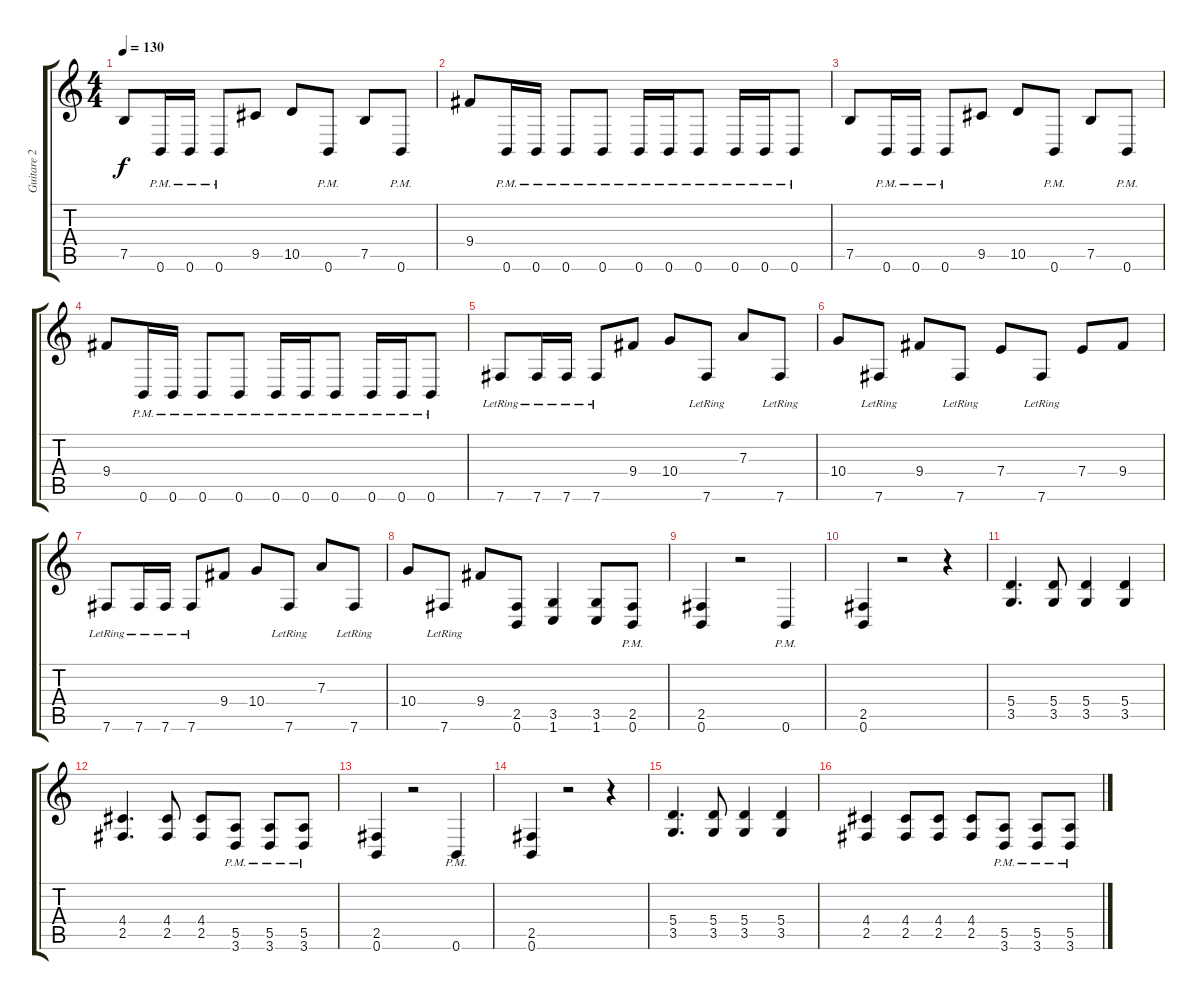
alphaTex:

\track ("Guitare 2" "Guitare 2") {instrument distortionguitar}
\staff {score tabs}
\tuning (B3 Gb3 D3 A2 E2 B1) {hide}
\ts (4 4)
\tempo 130
\clef g2
\ks c
7.5.8{dy f} 0.6{pm}.16 0.6{pm}.16 0.6{pm}.8 9.5.8 10.5.8 0.6{pm}.8 7.5.8 0.6{pm}.8 |
9.4.8 0.6{pm}.16 0.6{pm}.16 0.6{pm}.8 0.6{pm}.8 0.6{pm}.16 0.6{pm}.16 0.6{pm}.8 0.6{pm}.16 0.6{pm}.16 0.6{pm}.8 |
7.5.8 0.6{pm}.16 0.6{pm}.16 0.6{pm}.8 9.5.8 10.5.8 0.6{pm}.8 7.5.8 0.6{pm}.8 |
9.4.8 0.6{pm}.16 0.6{pm}.16 0.6{pm}.8 0.6{pm}.8 0.6{pm}.16 0.6{pm}.16 0.6{pm}.8 0.6{pm}.16 0.6{pm}.16 0.6{pm}.8 |
7.6{lr}.8 7.6{lr}.16 7.6{lr}.16 7.6{lr}.8 9.4.8 10.4.8 7.6{lr}.8 7.3.8 7.6{lr}.8 |
10.4.8 7.6{lr}.8 9.4.8 7.6{lr}.8 7.4.8 7.6{lr}.8 7.4.8 9.4.8 |
7.6{lr}.8 7.6{lr}.16 7.6{lr}.16 7.6{lr}.8 9.4.8 10.4.8 7.6{lr}.8 7.3.8 7.6{lr}.8 |
10.4.8 7.6{lr}.8 9.4.8 (2.5 0.6).8 (3.5 1.6).4 (3.5 1.6).8 (2.5{pm} 0.6{pm}).8 |
(2.5 0.6).4 r.2 0.6{pm}.4 |
(2.5 0.6).4 r.2 r.4 |
(5.4 3.5).4{d} (5.4 3.5).8 (5.4 3.5).4 (5.4 3.5).4 |
(4.4 2.5).4{d} (4.4 2.5).8 (4.4 2.5).8 (5.5{pm} 3.6{pm}).8 (5.5{pm} 3.6{pm}).8 (5.5{pm} 3.6{pm}).8 |
(2.5 0.6).4 r.2 0.6{pm}.4 |
(2.5 0.6).4 r.2 r.4 |
(5.4 3.5).4{d} (5.4 3.5).8 (5.4 3.5).4 (5.4 3.5).4 |
(4.4 2.5).4 (4.4 2.5).8 (4.4 2.5).8 (4.4 2.5).8 (5.5{pm} 3.6{pm}).8 (5.5{pm} 3.6{pm}).8 (5.5{pm} 3.6{pm}).8
